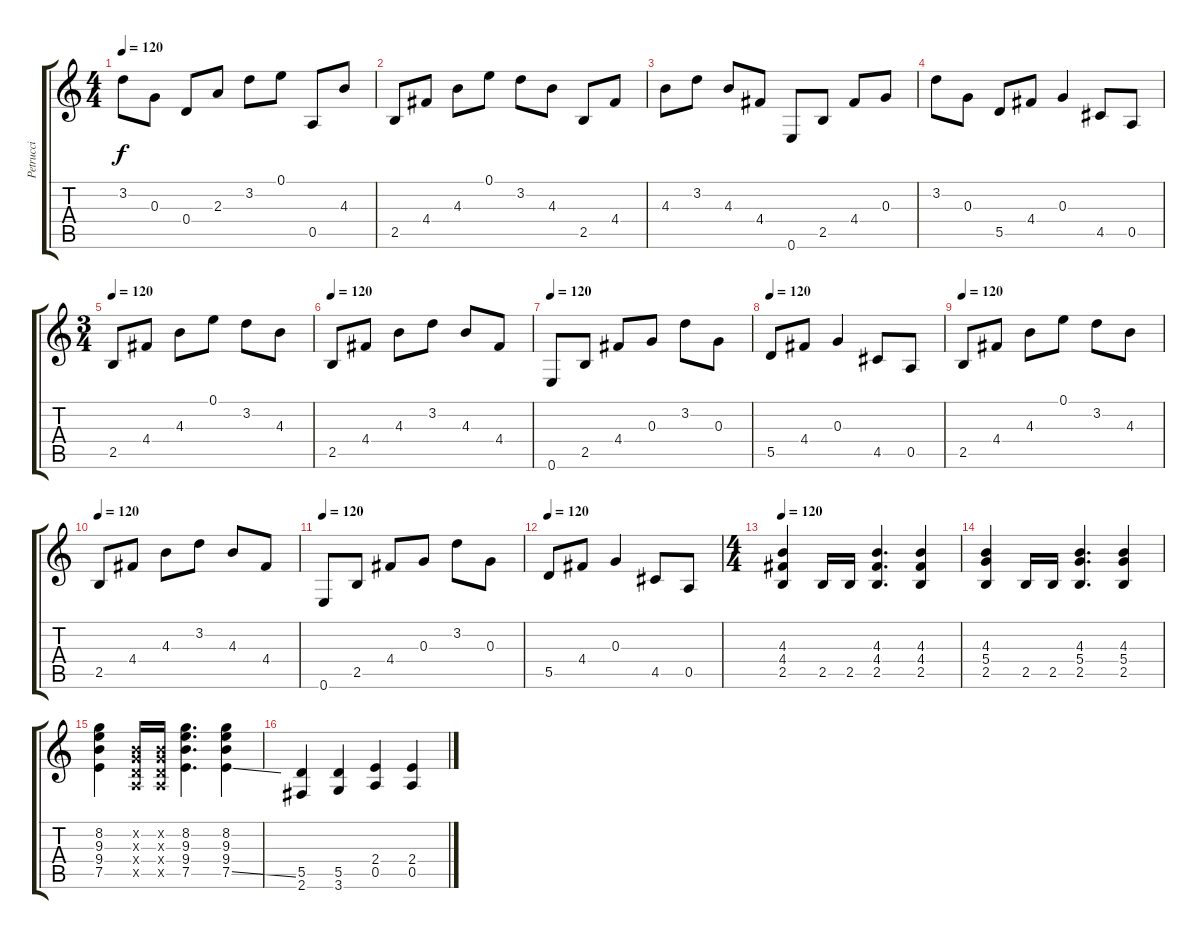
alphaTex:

\track ("Petrucci" "Petrucci") {instrument distortionguitar}
\staff {score tabs}
\tuning (E4 B3 G3 D3 A2 E2) {hide}
\ts (4 4)
\tempo 120
\clef g2
\ks c
3.2.8{dy f} 0.3.8 0.4.8 2.3.8 3.2.8 0.1.8 0.5.8 4.3.8 |
2.5.8 4.4.8 4.3.8 0.1.8 3.2.8 4.3.8 2.5.8 4.4.8 |
4.3.8 3.2.8 4.3.8 4.4.8 0.6.8 2.5.8 4.4.8 0.3.8 |
3.2.8 0.3.8 5.5.8 4.4.8 0.3.4 4.5.8 0.5.8 |
\ts (3 4)
\tempo 120
2.5.8 4.4.8 4.3.8 0.1.8 3.2.8 4.3.8 |
\tempo 120
2.5.8 4.4.8 4.3.8 3.2.8 4.3.8 4.4.8 |
\tempo 120
0.6.8 2.5.8 4.4.8 0.3.8 3.2.8 0.3.8 |
\tempo 120
5.5.8 4.4.8 0.3.4 4.5.8 0.5.8 |
\tempo 120
2.5.8 4.4.8 4.3.8 0.1.8 3.2.8 4.3.8 |
\tempo 120
2.5.8 4.4.8 4.3.8 3.2.8 4.3.8 4.4.8 |
\tempo 120
0.6.8 2.5.8 4.4.8 0.3.8 3.2.8 0.3.8 |
\tempo 120
5.5.8 4.4.8 0.3.4 4.5.8 0.5.8 |
\ts (4 4)
\tempo 120
(4.3 4.4 2.5).4{instrument distortionguitar} 2.5.16 2.5.16 (4.3 4.4 2.5).4{d} (4.3 4.4 2.5).4 |
(4.3 5.4 2.5).4 2.5.16 2.5.16 (4.3 5.4 2.5).4{d} (4.3 5.4 2.5).4 |
(8.2 9.3 9.4 7.5).4 (0.2{x} 0.3{x} 0.4{x} 0.5{x}).16 (0.2{x} 0.3{x} 0.4{x} 0.5{x}).16 (8.2 9.3 9.4 7.5).4{d} (8.2 9.3 9.4 7.5{ss}).4 |
(5.5 2.6).4 (5.5 3.6).4 (2.4 0.5).4 (2.4 0.5).4
